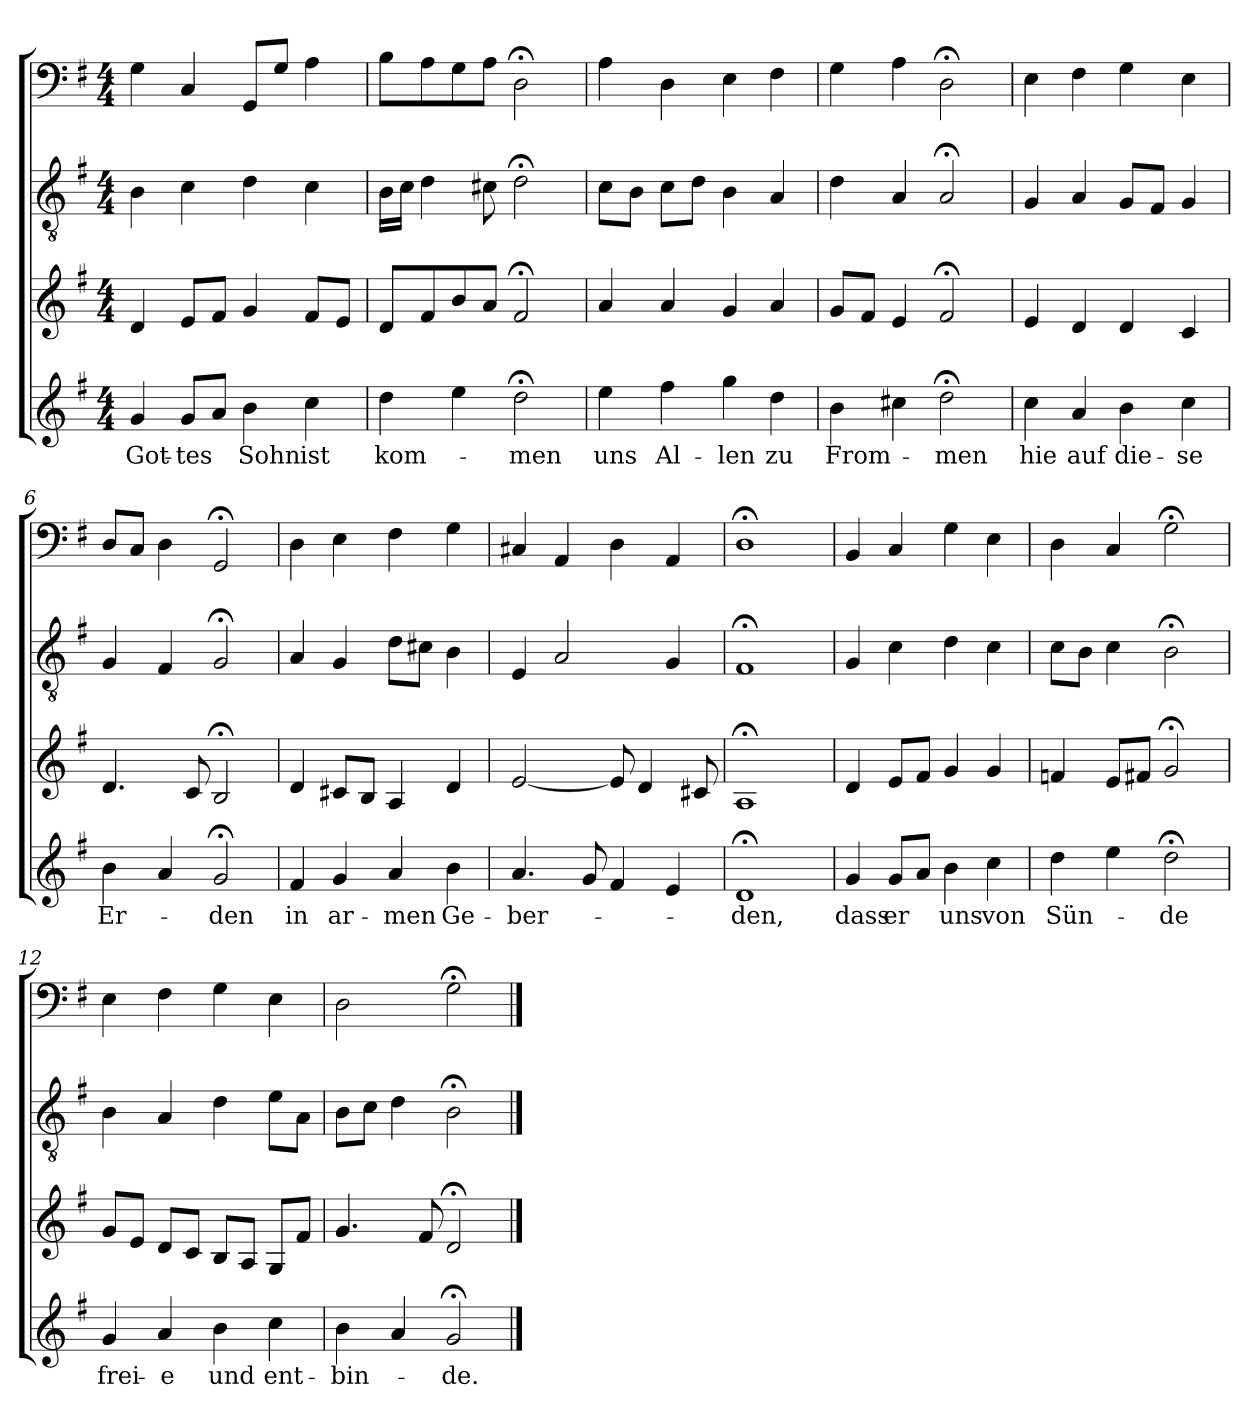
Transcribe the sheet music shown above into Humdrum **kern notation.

**kern	**text	**kern	**kern	**kern
*part4	*part4	*part3	*part2	*part1
*staff4	*staff4	*staff3	*staff2	*staff1
*clefG2	*	*clefG2	*clefGv2	*clefF4
*k[f#]	*	*k[f#]	*k[f#]	*k[f#]
*G:	*	*G:	*G:	*G:
*M4/4	*	*M4/4	*M4/4	*M4/4
=1	=1	=1	=1	=1
4g/	Got-	4d/	4B\	4G\
8g/L	-tes	8e/L	4c\	4C/
8a/J	.	8f#/J	.	.
4b\	Sohn	4g/	4d\	8GG/L
.	.	.	.	8G/J
4cc\	ist	8f#/L	4c\	4A\
.	.	8e/J	.	.
=2	=2	=2	=2	=2
4dd\	kom-	8d/L	16B\LL	8B\L
.	.	.	16c\JJ	.
.	.	8f#/	4d\	8A\
4ee\	.	8b/	.	8G\
.	.	8a/J	8c#X\	8A\J
2dd;<\	-men	2f#;</	2d;<\	2D;<\
=3	=3	=3	=3	=3
4ee\	uns	4a/	8c\L	4A\
.	.	.	8B\J	.
4ff#\	Al-	4a/	8c\L	4D\
.	.	.	8d\J	.
4gg\	-len	4g/	4B\	4E\
4dd\	zu	4a/	4A/	4F#\
=4	=4	=4	=4	=4
4b\	From-	8g/L	4d\	4G\
.	.	8f#/J	.	.
4cc#X\	.	4e/	4A/	4A\
2dd;<\	-men	2f#;</	2A;</	2D;<\
=5	=5	=5	=5	=5
4cc\	hie	4e/	4G/	4E\
4a/	auf	4d/	4A/	4F#\
4b\	die-	4d/	8G/L	4G\
.	.	.	8F#/J	.
4cc\	-se	4c/	4G/	4E\
=6	=6	=6	=6	=6
4b\	Er-	4.d/	4G/	8D/L
.	.	.	.	8C/J
4a/	.	.	4F#/	4D\
.	.	8c/	.	.
2g;</	-den	2B;</	2G;</	2GG;</
=7	=7	=7	=7	=7
4f#/	in	4d/	4A/	4D\
4g/	ar-	8c#X/L	4G/	4E\
.	.	8B/J	.	.
4a/	-men	4A/	8d\L	4F#\
.	.	.	8c#X\J	.
4b\	Ge-	4d/	4B\	4G\
=8	=8	=8	=8	=8
4.a/	-ber-	[2e/	4E/	4C#X/
.	.	.	2A/	4AA/
8g/	.	.	.	.
4f#/	.	8e/]	.	4D\
.	.	4d/	.	.
4e/	.	.	4G/	4AA/
.	.	8c#X/	.	.
=9	=9	=9	=9	=9
1d;</	-den,	1A;</	1F#;</	1D;<\
=10	=10	=10	=10	=10
4g/	dass	4d/	4G/	4BB/
8g/L	er	8e/L	4c\	4C/
8a/J	.	8f#/J	.	.
4b\	uns	4g/	4d\	4G\
4cc\	von	4g/	4c\	4E\
=11	=11	=11	=11	=11
4dd\	Sün-	4fn/	8c\L	4D\
.	.	.	8B\J	.
4ee\	.	8e/L	4c\	4C/
.	.	8f#X/J	.	.
2dd;<\	-de	2g;</	2B;<\	2G;<\
=12	=12	=12	=12	=12
4g/	frei-	8g/L	4B\	4E\
.	.	8e/J	.	.
4a/	-e	8d/L	4A/	4F#\
.	.	8c/J	.	.
4b\	und	8B/L	4d\	4G\
.	.	8A/J	.	.
4cc\	ent-	8G/L	8e\L	4E\
.	.	8f#/J	8A\J	.
=13	=13	=13	=13	=13
4b\	-bin-	4.g/	8B\L	2D\
.	.	.	8c\J	.
4a/	.	.	4d\	.
.	.	8f#/	.	.
2g;</	-de.	2d;</	2B;<\	2G;<\
==	==	==	==	==
*-	*-	*-	*-	*-
